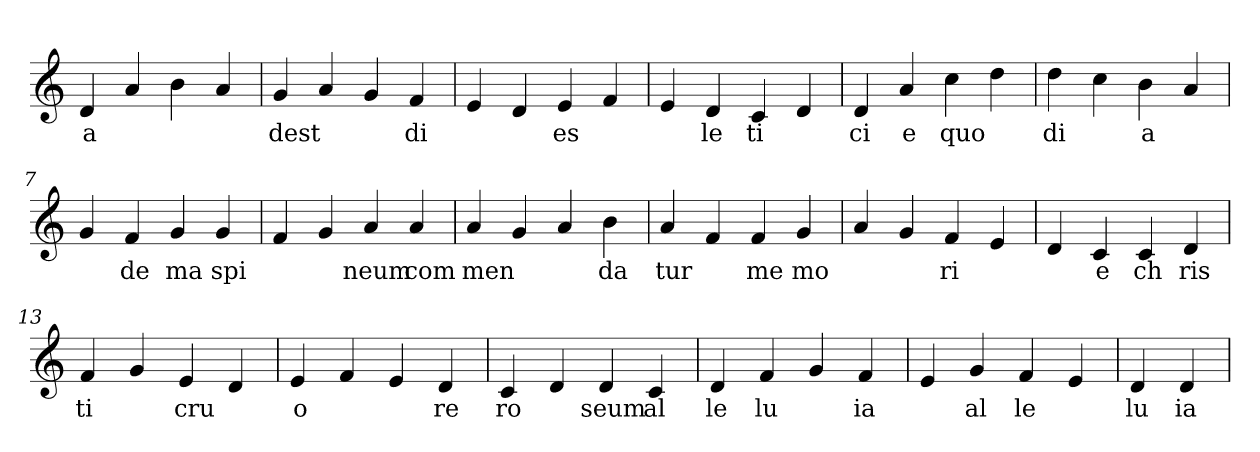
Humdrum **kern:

**kern	**text
*part1	*part1
*staff1	*staff1
*clefG2	*
=1	=1
4d	a
4a	.
4b	.
4a	.
=2	=2
4g	dest
4a	.
4g	.
4f	di
=3	=3
4e	.
4d	.
4e	es
4f	.
=4	=4
4e	.
4d	le
4c	ti
4d	.
=5	=5
4d	ci
4a	e
4cc	quo
4dd	.
=6	=6
4dd	di
4cc	.
4b	a
4a	.
=7	=7
4g	.
4f	de
4g	ma
4g	spi
=8	=8
4f	.
4g	.
4a	neum
4a	com
=9	=9
4a	men
4g	.
4a	.
4b	da
=10	=10
4a	tur
4f	.
4f	me
4g	mo
=11	=11
4a	.
4g	.
4f	ri
4e	.
=12	=12
4d	.
4c	e
4c	ch
4d	ris
=13	=13
4f	ti
4g	.
4e	cru
4d	.
=14	=14
4e	o
4f	.
4e	.
4d	re
=15	=15
4c	ro
4d	.
4d	seum
4c	al
=16	=16
4d	le
4f	lu
4g	.
4f	ia
=17	=17
4e	.
4g	al
4f	le
4e	.
=18	=18
4d	lu
4d	ia
=	=
*-	*-
